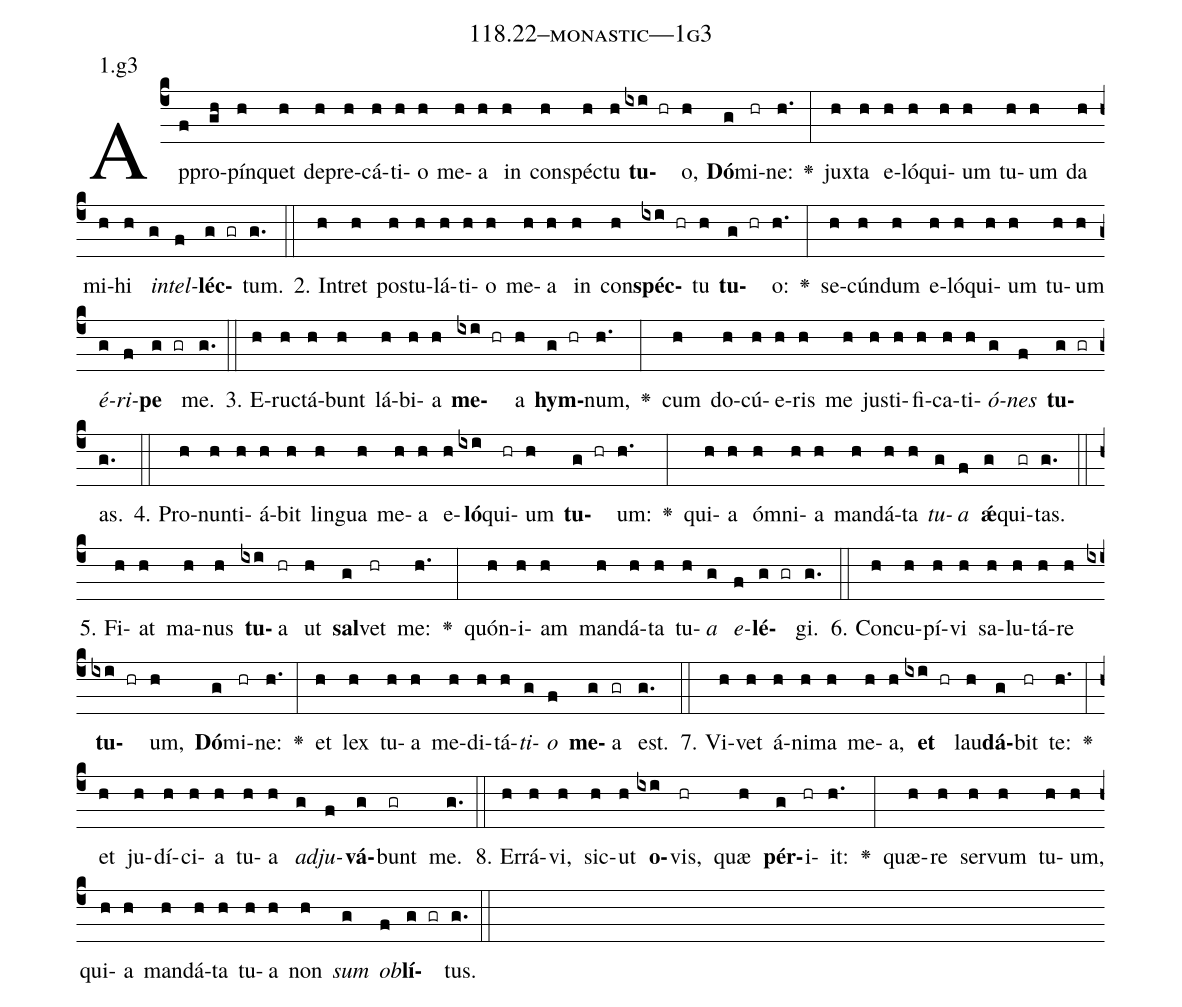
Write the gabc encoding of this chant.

name: 118.22--monastic---1g3;
annotation: 1.g3;
%%
(c4)Ap(f)pro(gh)pín(h)quet(h) de(h)pre(h)cá(h)ti(h)o(h) me(h)a(h) in(h) con(h)spéc(h)tu(h) <b>tu</b>(ixi hr)o,(h) <b>Dó</b>(g)mi(hr)ne:(h.) <v>\greheightstar</v>(:) jux(h)ta(h) e(h)ló(h)qui(h)um(h) tu(h)um(h) da(h) mi(h)hi(h) <i>in</i>(g)<i>tel</i>(f)<b>léc</b>(g gr)tum.(g.) (::)
2. In(h)tret(h) pos(h)tu(h)lá(h)ti(h)o(h) me(h)a(h) in(h) con(h)<b>spéc</b>(ixi hr)tu(h) <b>tu</b>(g hr)o:(h.) <v>\greheightstar</v>(:) se(h)cún(h)dum(h) e(h)ló(h)qui(h)um(h) tu(h)um(h) <i>é</i>(g)<i>ri</i>(f)<b>pe</b>(g gr) me.(g.) (::)
3. E(h)ruc(h)tá(h)bunt(h) lá(h)bi(h)a(h) <b>me</b>(ixi hr)a(h) <b>hym</b>(g hr)num,(h.) <v>\greheightstar</v>(:) cum(h) do(h)cú(h)e(h)ris(h) me(h) jus(h)ti(h)fi(h)ca(h)ti(h)<i>ó</i>(g)<i>nes</i>(f) <b>tu</b>(g gr)as.(g.) (::)
4. Pro(h)nun(h)ti(h)á(h)bit(h) lin(h)gua(h) me(h)a(h) e(h)<b>ló</b>(ixi)qui(hr)um(h) <b>tu</b>(g hr)um:(h.) <v>\greheightstar</v>(:) qui(h)a(h) óm(h)ni(h)a(h) man(h)dá(h)ta(h) <i>tu</i>(g)<i>a</i>(f) <b>ǽ</b>(g)qui(gr)tas.(g.) (::)
5. Fi(h)at(h) ma(h)nus(h) <b>tu</b>(ixi)a(hr) ut(h) <b>sal</b>(g)vet(hr) me:(h.) <v>\greheightstar</v>(:) quón(h)i(h)am(h) man(h)dá(h)ta(h) tu(h)<i>a</i>(g) <i>e</i>(f)<b>lé</b>(g gr)gi.(g.) (::)
6. Con(h)cu(h)pí(h)vi(h) sa(h)lu(h)tá(h)re(h) <b>tu</b>(ixi hr)um,(h) <b>Dó</b>(g)mi(hr)ne:(h.) <v>\greheightstar</v>(:) et(h) lex(h) tu(h)a(h) me(h)di(h)tá(h)<i>ti</i>(g)<i>o</i>(f) <b>me</b>(g)a(gr) est.(g.) (::)
7. Vi(h)vet(h) á(h)ni(h)ma(h) me(h)a,(h) <b>et</b>(ixi hr) lau(h)<b>dá</b>(g)bit(hr) te:(h.) <v>\greheightstar</v>(:) et(h) ju(h)dí(h)ci(h)a(h) tu(h)a(h) <i>ad</i>(g)<i>ju</i>(f)<b>vá</b>(g)bunt(gr) me.(g.) (::)
8. Er(h)rá(h)vi,(h) sic(h)ut(h) <b>o</b>(ixi)vis,(hr) quæ(h) <b>pér</b>(g)i(hr)it:(h.) <v>\greheightstar</v>(:) quæ(h)re(h) ser(h)vum(h) tu(h)um,(h) qui(h)a(h) man(h)dá(h)ta(h) tu(h)a(h) non(h) <i>sum</i>(g) <i>ob</i>(f)<b>lí</b>(g gr)tus.(g.) (::)
